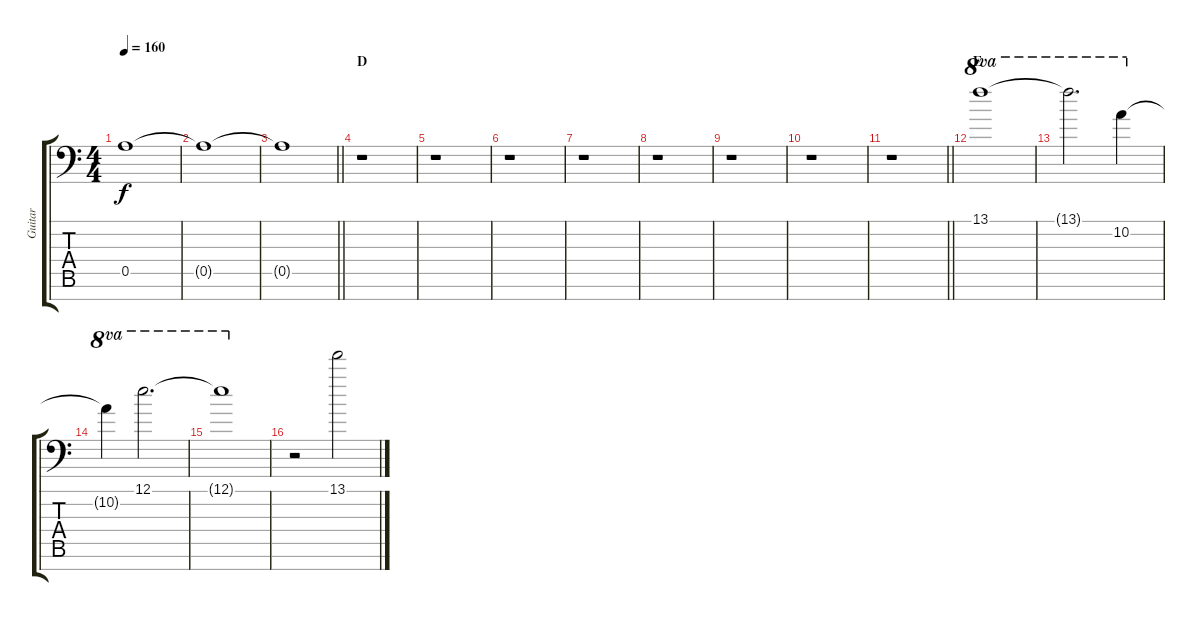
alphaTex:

\track ("Guitar" "Guitar") {instrument electricguitarclean}
\staff {score tabs}
\tuning (E4 B3 G3 D3 A2 D2 A1) {hide}
\ts (4 4)
\tempo 160
\clef f4
\ks c
0.5.1{dy f} |
0.5{t}.1 |
\barLineRight lightlight
0.5{t}.1 |
\section ("" "D")
r.1 |
r.1 |
r.1 |
r.1 |
r.1 |
r.1 |
r.1 |
\barLineRight lightlight
r.1 |
\section ("" "E")
13.1.1{ot 8va} |
13.1{t}.2{d ot 8va beam merge} 10.2.4{ot 8va} |
10.2{t}.4{ot 8va} 12.1.2{d ot 8va} |
12.1{t}.1{ot 8va} |
r.2 13.1.2
